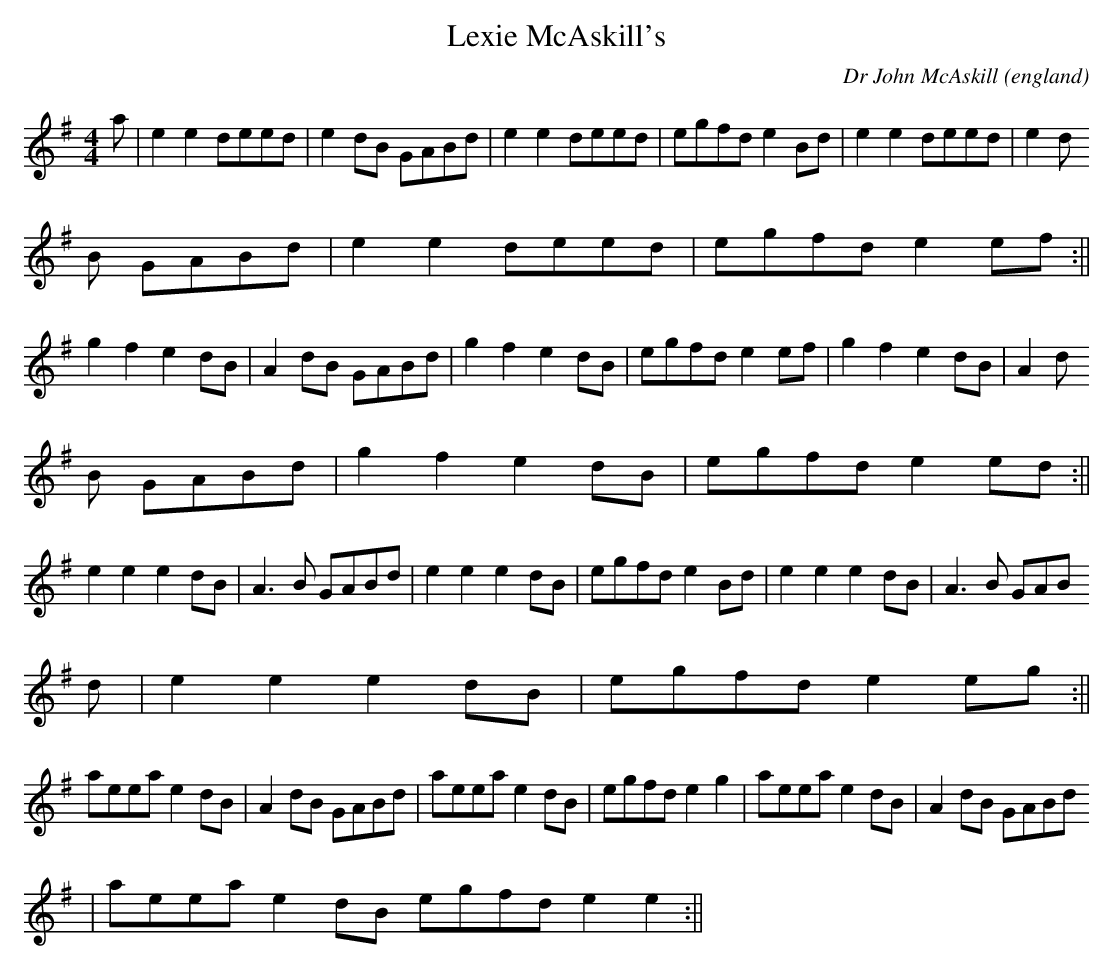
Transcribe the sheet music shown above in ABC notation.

X:1
T:Lexie McAskill's
O:england
M:4/4
L:1/8
C:Dr John McAskill
K:Em
a | e2 e2 deed | e2 dB GABd | e2 e2 deed | egfd e2 Bd| e2 e2 deed | e2 d
B GABd | e2 e2 deed | egfd e2 ef :||
g2 f2 e2 dB | A2 dB GABd | g2 f2 e2 dB | egfd e2 ef | g2 f2 e2 dB | A2 d
B GABd | g2 f2 e2 dB | egfd e2  ed :||
e2 e2 e2 dB| A3 B GABd | e2 e2 e2 dB | egfd e2 Bd| e2 e2 e2 dB| A3 B GAB
d | e2 e2 e2 dB | egfd e2 eg:||
aeea e2 dB| A2 dB GABd | aeea e2 dB | egfd e2 g2| aeea e2 dB| A2 dB GABd
| aeea e2 dB egfd e2 e2 :||
